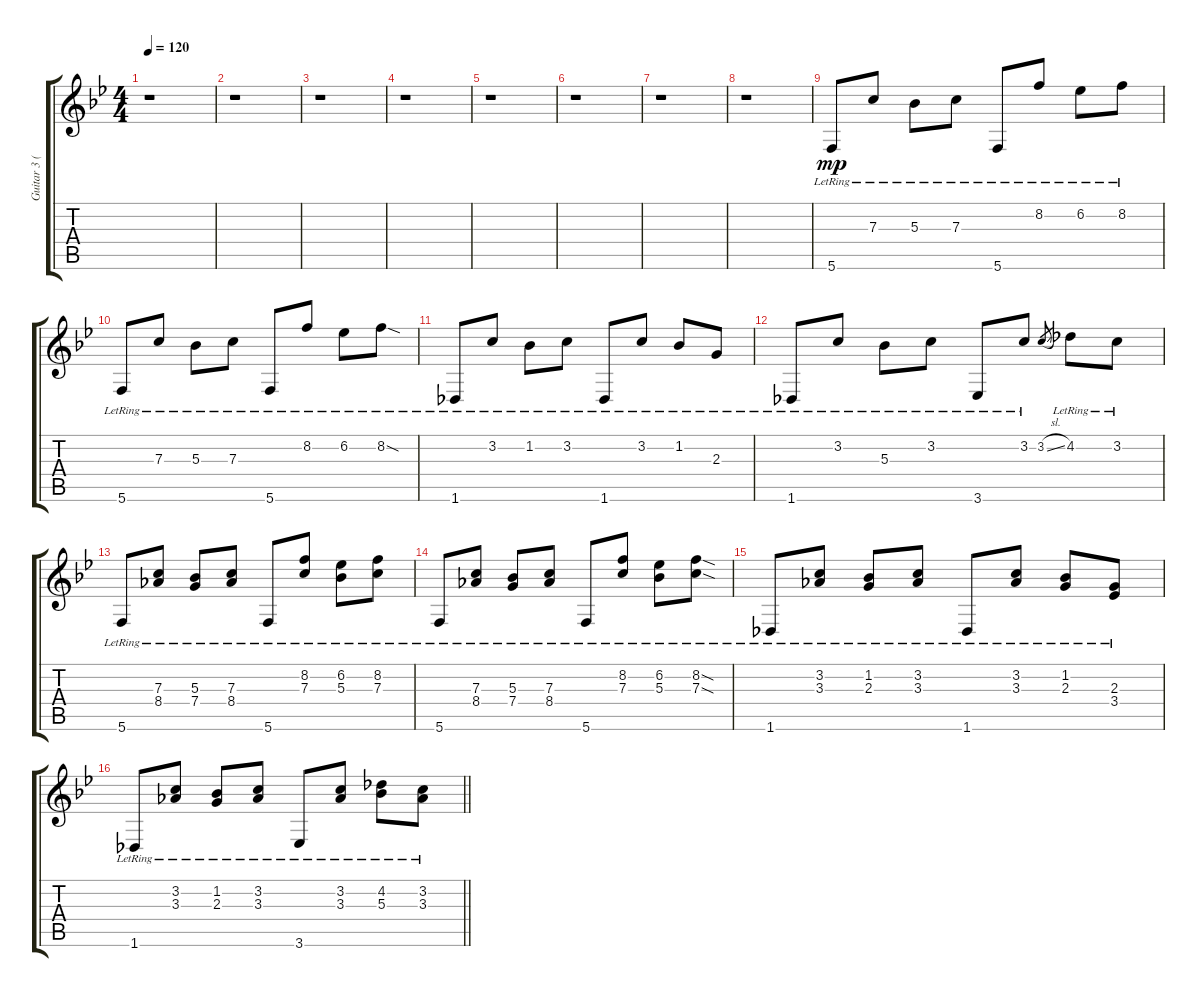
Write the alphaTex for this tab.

\track ("Guitar 3 (Clean- Padget)" "Guitar 3 (") {instrument electricguitarclean}
\staff {score tabs}
\tuning (D4 A3 F3 C3 G2 C2) {hide}
\ts (4 4)
\tempo 120
\clef g2
\ks bb
r.1{dy mp} |
r.1 |
r.1 |
r.1 |
r.1 |
r.1 |
r.1 |
r.1 |
5.6{lr}.8 7.3{lr}.8 5.3{lr}.8 7.3{lr}.8 5.6{lr}.8 8.2{lr}.8 6.2{lr}.8 8.2{lr}.8 |
5.6{lr}.8 7.3{lr}.8 5.3{lr}.8 7.3{lr}.8 5.6{lr}.8 8.2{lr}.8 6.2{lr}.8 8.2{sod lr}.8 |
1.6{lr}.8 3.2{lr}.8 1.2{lr}.8 3.2{lr}.8 1.6{lr}.8 3.2{lr}.8 1.2{lr}.8 2.3{lr}.8 |
1.6{lr}.8 3.2{lr}.8 5.3{lr}.8 3.2{lr}.8 3.6{lr}.8 3.2{lr}.8 3.2{sl}.8{gr} 4.2{lr}.8 3.2{lr}.8 |
5.6{lr}.8 (7.3{lr} 8.4{lr}).8 (5.3{lr} 7.4{lr}).8 (7.3{lr} 8.4{lr}).8 5.6{lr}.8 (8.2{lr} 7.3{lr}).8 (6.2{lr} 5.3{lr}).8 (8.2{lr} 7.3{lr}).8 |
5.6{lr}.8 (7.3{lr} 8.4{lr}).8 (5.3{lr} 7.4{lr}).8 (7.3{lr} 8.4{lr}).8 5.6{lr}.8 (8.2{lr} 7.3{lr}).8 (6.2{lr} 5.3{lr}).8 (8.2{sod lr} 7.3{sod lr}).8 |
1.6{lr}.8 (3.2{lr} 3.3{lr}).8 (1.2{lr} 2.3{lr}).8 (3.2{lr} 3.3{lr}).8 1.6{lr}.8 (3.2{lr} 3.3{lr}).8 (1.2{lr} 2.3{lr}).8 (2.3{lr} 3.4{lr}).8 |
\barLineRight lightlight
1.6{lr}.8 (3.2{lr} 3.3{lr}).8 (1.2{lr} 2.3{lr}).8 (3.2{lr} 3.3{lr}).8 3.6{lr}.8 (3.2{lr} 3.3{lr}).8 (4.2{lr} 5.3{lr}).8 (3.2{lr} 3.3{lr}).8
